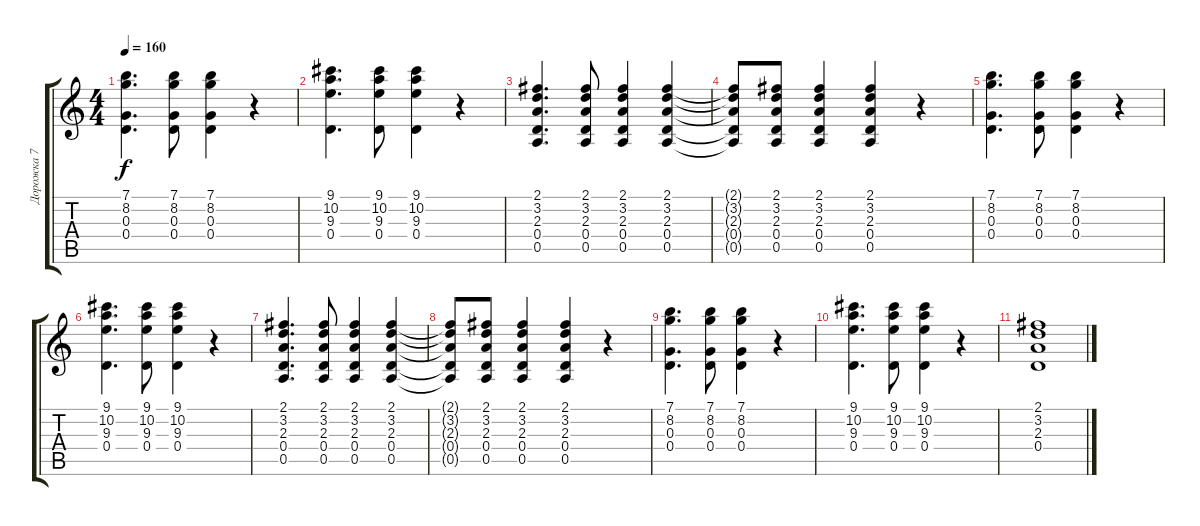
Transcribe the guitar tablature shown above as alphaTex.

\track ("Дорожка 7" "Дорожка 7") {instrument acousticguitarsteel}
\staff {score tabs}
\tuning (E4 B3 G3 D3 A2 E2) {hide}
\ts (4 4)
\tempo 160
\clef g2
\ks c
(7.1 8.2 0.3 0.4).4{d dy f} (7.1 8.2 0.3 0.4).8 (7.1 8.2 0.3 0.4).4 r.4 |
(9.1 10.2 9.3 0.4).4{d} (9.1 10.2 9.3 0.4).8 (9.1 10.2 9.3 0.4).4 r.4 |
(2.1 3.2 2.3 0.4 0.5).4{d} (2.1 3.2 2.3 0.4 0.5).8 (2.1 3.2 2.3 0.4 0.5).4 (2.1 3.2 2.3 0.4 0.5).4 |
(2.1{t} 3.2{t} 2.3{t} 0.4{t} 0.5{t}).8 (2.1 3.2 2.3 0.4 0.5).8 (2.1 3.2 2.3 0.4 0.5).4 (2.1 3.2 2.3 0.4 0.5).4 r.4 |
(7.1 8.2 0.3 0.4).4{d} (7.1 8.2 0.3 0.4).8 (7.1 8.2 0.3 0.4).4 r.4 |
(9.1 10.2 9.3 0.4).4{d} (9.1 10.2 9.3 0.4).8 (9.1 10.2 9.3 0.4).4 r.4 |
(2.1 3.2 2.3 0.4 0.5).4{d} (2.1 3.2 2.3 0.4 0.5).8 (2.1 3.2 2.3 0.4 0.5).4 (2.1 3.2 2.3 0.4 0.5).4 |
(2.1{t} 3.2{t} 2.3{t} 0.4{t} 0.5{t}).8 (2.1 3.2 2.3 0.4 0.5).8 (2.1 3.2 2.3 0.4 0.5).4 (2.1 3.2 2.3 0.4 0.5).4 r.4 |
(7.1 8.2 0.3 0.4).4{d} (7.1 8.2 0.3 0.4).8 (7.1 8.2 0.3 0.4).4 r.4 |
(9.1 10.2 9.3 0.4).4{d} (9.1 10.2 9.3 0.4).8 (9.1 10.2 9.3 0.4).4 r.4 |
(2.1 3.2 2.3 0.4).1
